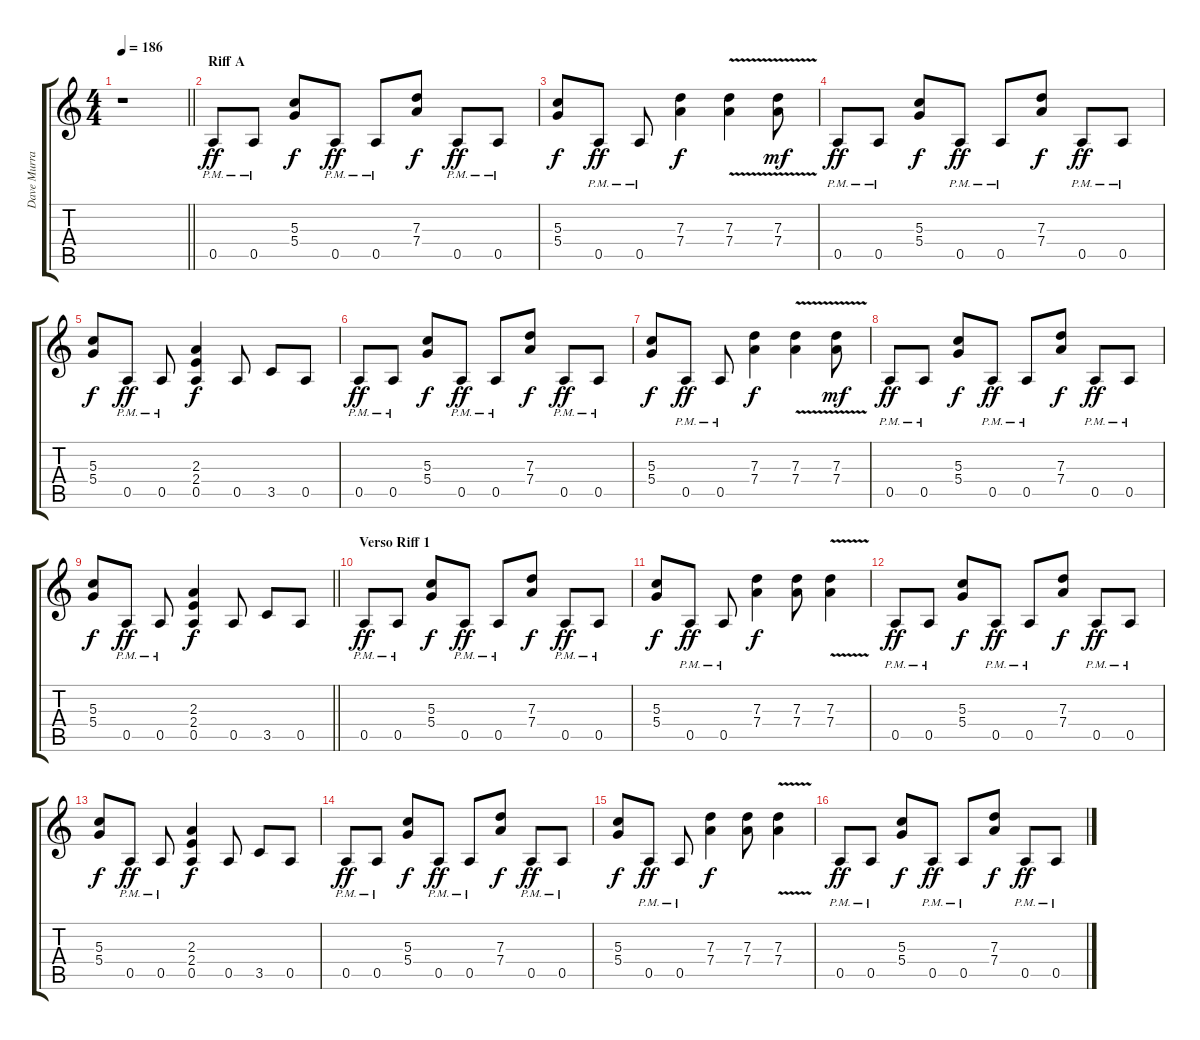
\track ("Dave Murray" "Dave Murra") {instrument overdrivenguitar}
\staff {score tabs}
\tuning (E4 B3 G3 D3 A2 E2) {hide}
\ts (4 4)
\tempo 186
\clef g2
\barLineRight lightlight
\ks c
r.1{dy f} |
\section ("" "Riff A")
0.5{pm}.8{dy ff} 0.5{pm}.8 (5.3 5.4).8{dy f} 0.5{pm}.8{dy ff} 0.5{pm}.8 (7.3 7.4).8{dy f} 0.5{pm}.8{dy ff} 0.5{pm}.8 |
(5.3 5.4).8{dy f} 0.5{pm}.8{dy ff} 0.5{pm}.8 (7.3 7.4).4{dy f} (7.3{v} 7.4{v}).4 (7.3{v} 7.4{v}).8{dy mf} |
0.5{pm}.8{dy ff} 0.5{pm}.8 (5.3 5.4).8{dy f} 0.5{pm}.8{dy ff} 0.5{pm}.8 (7.3 7.4).8{dy f} 0.5{pm}.8{dy ff} 0.5{pm}.8 |
(5.3 5.4).8{dy f} 0.5{pm}.8{dy ff} 0.5{pm}.8 (2.3 2.4 0.5).4{dy f} 0.5.8 3.5.8 0.5.8 |
0.5{pm}.8{dy ff} 0.5{pm}.8 (5.3 5.4).8{dy f} 0.5{pm}.8{dy ff} 0.5{pm}.8 (7.3 7.4).8{dy f} 0.5{pm}.8{dy ff} 0.5{pm}.8 |
(5.3 5.4).8{dy f} 0.5{pm}.8{dy ff} 0.5{pm}.8 (7.3 7.4).4{dy f} (7.3{v} 7.4{v}).4 (7.3{v} 7.4{v}).8{dy mf} |
0.5{pm}.8{dy ff} 0.5{pm}.8 (5.3 5.4).8{dy f} 0.5{pm}.8{dy ff} 0.5{pm}.8 (7.3 7.4).8{dy f} 0.5{pm}.8{dy ff} 0.5{pm}.8 |
\barLineRight lightlight
(5.3 5.4).8{dy f} 0.5{pm}.8{dy ff} 0.5{pm}.8 (2.3 2.4 0.5).4{dy f} 0.5.8 3.5.8 0.5.8 |
\section ("" "Verso Riff 1")
0.5{pm}.8{dy ff} 0.5{pm}.8 (5.3 5.4).8{dy f} 0.5{pm}.8{dy ff} 0.5{pm}.8 (7.3 7.4).8{dy f} 0.5{pm}.8{dy ff} 0.5{pm}.8 |
(5.3 5.4).8{dy f} 0.5{pm}.8{dy ff} 0.5{pm}.8 (7.3 7.4).4{dy f} (7.3 7.4).8 (7.3{v} 7.4{v}).4 |
0.5{pm}.8{dy ff} 0.5{pm}.8 (5.3 5.4).8{dy f} 0.5{pm}.8{dy ff} 0.5{pm}.8 (7.3 7.4).8{dy f} 0.5{pm}.8{dy ff} 0.5{pm}.8 |
(5.3 5.4).8{dy f} 0.5{pm}.8{dy ff} 0.5{pm}.8 (2.3 2.4 0.5).4{dy f} 0.5.8 3.5.8 0.5.8 |
0.5{pm}.8{dy ff} 0.5{pm}.8 (5.3 5.4).8{dy f} 0.5{pm}.8{dy ff} 0.5{pm}.8 (7.3 7.4).8{dy f} 0.5{pm}.8{dy ff} 0.5{pm}.8 |
(5.3 5.4).8{dy f} 0.5{pm}.8{dy ff} 0.5{pm}.8 (7.3 7.4).4{dy f} (7.3 7.4).8 (7.3{v} 7.4{v}).4 |
0.5{pm}.8{dy ff} 0.5{pm}.8 (5.3 5.4).8{dy f} 0.5{pm}.8{dy ff} 0.5{pm}.8 (7.3 7.4).8{dy f} 0.5{pm}.8{dy ff} 0.5{pm}.8
